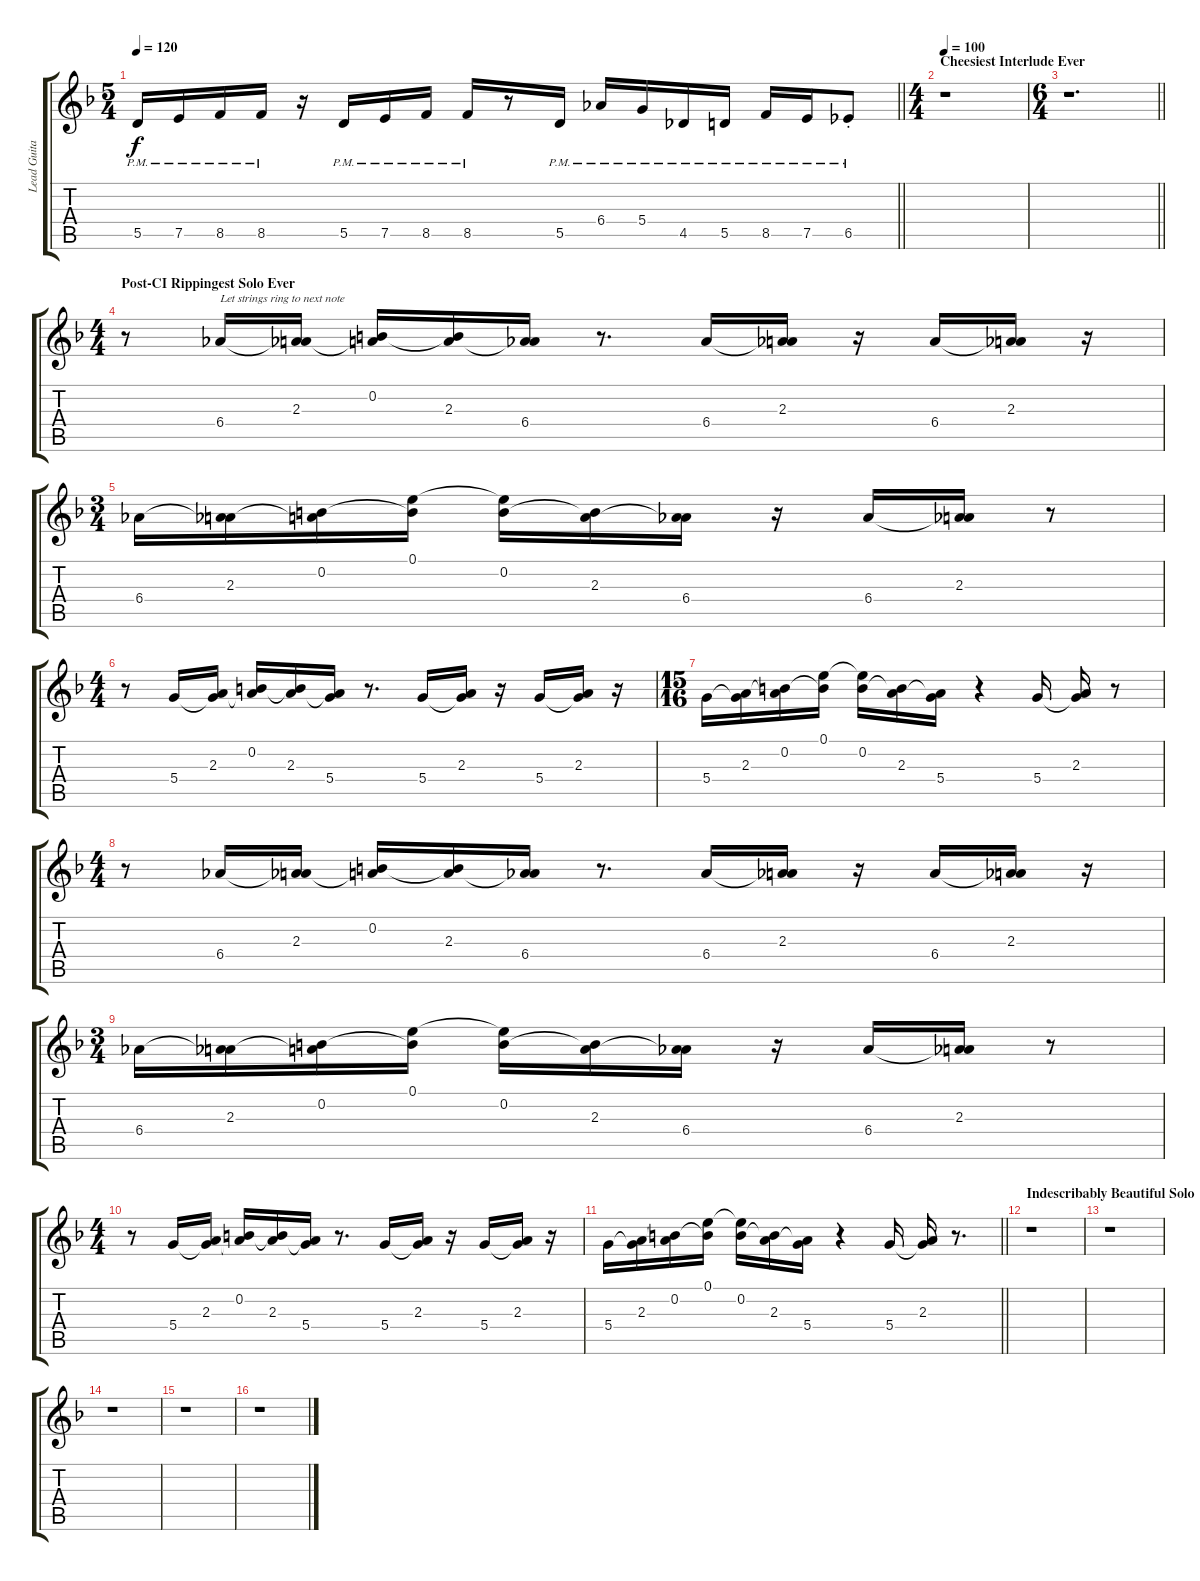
\track ("Lead Guitar 2" "Lead Guita") {instrument overdrivenguitar}
\staff {score tabs}
\tuning (E4 B3 G3 D3 A2 D2) {hide}
\ts (5 4)
\tempo 120
\clef g2
\barLineRight lightlight
\ks dminor
5.5{pm}.16{dy f} 7.5{pm}.16 8.5{pm}.16 8.5{pm}.16 r.16 5.5{pm}.16 7.5{pm}.16 8.5{pm}.16 8.5{pm}.16 r.8 5.5{pm}.16 6.4{pm}.16 5.4{pm}.16 4.5{pm}.16 5.5{pm}.16 8.5{pm}.16 7.5{pm}.16 6.5{pm st}.8 |
\ts (4 4)
\section ("" "Cheesiest Interlude Ever")
\tempo 100
r.1 |
\ts (6 4)
\barLineRight lightlight
r.1{d} |
\ts (4 4)
\section ("" "Post-CI Rippingest Solo Ever")
r.8 6.4.16{txt "Let strings ring to next note" volume 11} (2.3 6.4{t}).16 (0.2 2.3{t}).16 (0.2{t} 2.3).16 (2.3{t} 6.4).16 r.8{d} 6.4.16 (2.3 6.4{t}).16 r.16 6.4.16 (2.3 6.4{t}).16 r.16 |
\ts (3 4)
6.4.16 (2.3 6.4{t}).16 (0.2 2.3{t}).16 (0.1 0.2{t}).16 (0.1{t} 0.2).16 (0.2{t} 2.3).16 (2.3{t} 6.4).16 r.16 6.4.16 (2.3 6.4{t}).16 r.8 |
\ts (4 4)
r.8 5.4.16 (2.3 5.4{t}).16 (0.2 2.3{t}).16 (0.2{t} 2.3).16 (2.3{t} 5.4).16 r.8{d} 5.4.16 (2.3 5.4{t}).16 r.16 5.4.16 (2.3 5.4{t}).16 r.16 |
\ts (15 16)
5.4.16 (2.3 5.4{t}).16 (0.2 2.3{t}).16 (0.1 0.2{t}).16 (0.1{t} 0.2).16 (0.2{t} 2.3).16 (2.3{t} 5.4).16 r.4 5.4.16 (2.3 5.4{t}).16 r.8 |
\ts (4 4)
r.8 6.4.16 (2.3 6.4{t}).16 (0.2 2.3{t}).16 (0.2{t} 2.3).16 (2.3{t} 6.4).16 r.8{d} 6.4.16 (2.3 6.4{t}).16 r.16 6.4.16 (2.3 6.4{t}).16 r.16 |
\ts (3 4)
6.4.16 (2.3 6.4{t}).16 (0.2 2.3{t}).16 (0.1 0.2{t}).16 (0.1{t} 0.2).16 (0.2{t} 2.3).16 (2.3{t} 6.4).16 r.16 6.4.16 (2.3 6.4{t}).16 r.8 |
\ts (4 4)
r.8 5.4.16 (2.3 5.4{t}).16 (0.2 2.3{t}).16 (0.2{t} 2.3).16 (2.3{t} 5.4).16 r.8{d} 5.4.16 (2.3 5.4{t}).16 r.16 5.4.16 (2.3 5.4{t}).16 r.16 |
\barLineRight lightlight
5.4.16 (2.3 5.4{t}).16 (0.2 2.3{t}).16 (0.1 0.2{t}).16 (0.1{t} 0.2).16 (0.2{t} 2.3).16 (2.3{t} 5.4).16 r.4 5.4.16 (2.3 5.4{t}).16 r.8{d} |
\section ("" "Indescribably Beautiful Solo")
r.1 |
r.1 |
r.1 |
r.1 |
r.1
